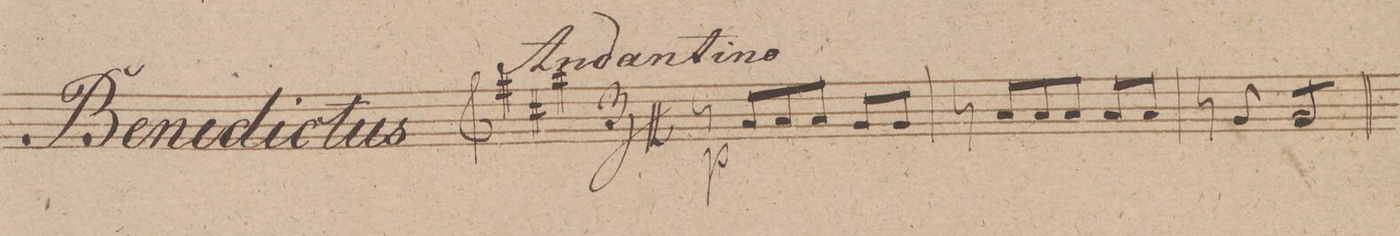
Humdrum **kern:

**kern	**dynam
*I"Violino 1mo	*
*clefG2	*
*k[f#c#g#]	*
*M3/4	*
8r	p
8a/L	.
8a/	.
8a/J	.
8g#/L	.
8g#/J	.
=2	=2
8r	.
8a/L	.
8a/	.
8a/J	.
8a/L	.
8a/J	.
=3	=3
8r	.
8g#/	.
*tremolo	*
8g#/L	.
8g#/	.
8g#/	.
8g#/J	.
*Xtremolo	*
=4	=4
*-	*-
